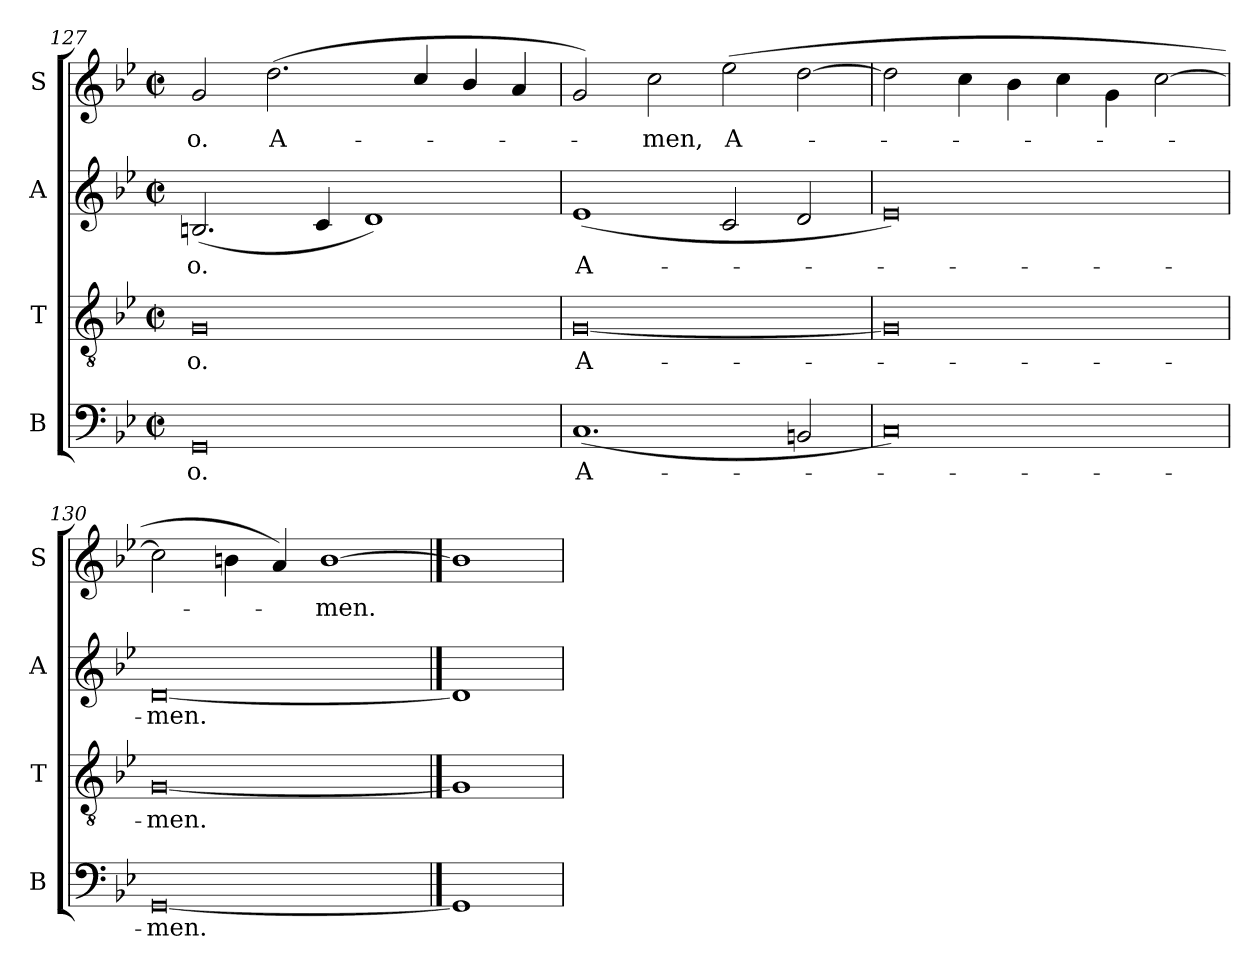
**kern	**text	**kern	**text	**kern	**text	**kern	**text
*part4	*part4	*part3	*part3	*part2	*part2	*part1	*part1
*staff4	*staff4	*staff3	*staff3	*staff2	*staff2	*staff1	*staff1
*I"B	*	*I"T	*	*I"A	*	*I"S	*
*I'B	*	*I'T	*	*I'A	*	*I'S	*
*clefF4	*	*clefGv2	*	*clefG2	*	*clefG2	*
*k[b-e-]	*	*k[b-e-]	*	*k[b-e-]	*	*k[b-e-]	*
*B-:	*	*B-:	*	*B-:	*	*B-:	*
*M4/2	*	*M4/2	*	*M4/2	*	*M4/2	*
*met(c|)	*	*met(c|)	*	*met(c|)	*	*met(c|)	*
=127	=127	=127	=127	=127	=127	=127	=127
!	!LO:LY:b	!	!LO:LY:b	!	!LO:LY:b	!	!LO:LY:b
0GG	-o.	0G	-o.	(<2.Bn	-o.	2g	-o.
!	!	!	!	!	!	!	!LO:LY:b
.	.	.	.	.	.	(<2.dd	A-
.	.	.	.	4c	.	.	.
.	.	.	.	1d)	.	.	.
.	.	.	.	.	.	4cc/	.
.	.	.	.	.	.	4b-/	.
.	.	.	.	.	.	4a	.
=128	=128	=128	=128	=128	=128	=128	=128
!	!LO:LY:b	!	!LO:LY:b	!	!LO:LY:b	!	!
(<1.C	A-	[0G	A-	(<1e-	A-	2g)	.
!	!	!	!	!	!	!	!LO:LY:b
.	.	.	.	.	.	2cc	men,
!	!	!	!	!	!	!	!LO:LY:b
.	.	.	.	2c	.	(>2ee-	A-
2BBn	.	.	.	2d	.	[2dd	.
=129	=129	=129	=129	=129	=129	=129	=129
0C)	.	0G]	.	0e-)	.	2dd]	.
.	.	.	.	.	.	4cc	.
.	.	.	.	.	.	4b-	.
.	.	.	.	.	.	4cc	.
.	.	.	.	.	.	4g\	.
.	.	.	.	.	.	[2cc	.
=130	=130	=130	=130	=130	=130	=130	=130
!	!LO:LY:b	!	!LO:LY:b	!	!LO:LY:b	!	!
[0GG	men.	[0G	men.	[0d	men.	2cc]	.
.	.	.	.	.	.	4bn	.
.	.	.	.	.	.	4a)	.
!	!	!	!	!	!	!	!LO:LY:b
.	.	.	.	.	.	[1b	men.
==131	==131	==131	==131	==131	==131	==131	==131
1GG]	.	1G]	.	1d]	.	1b]	.
=	=	=	=	=	=	=	=
*-	*-	*-	*-	*-	*-	*-	*-
